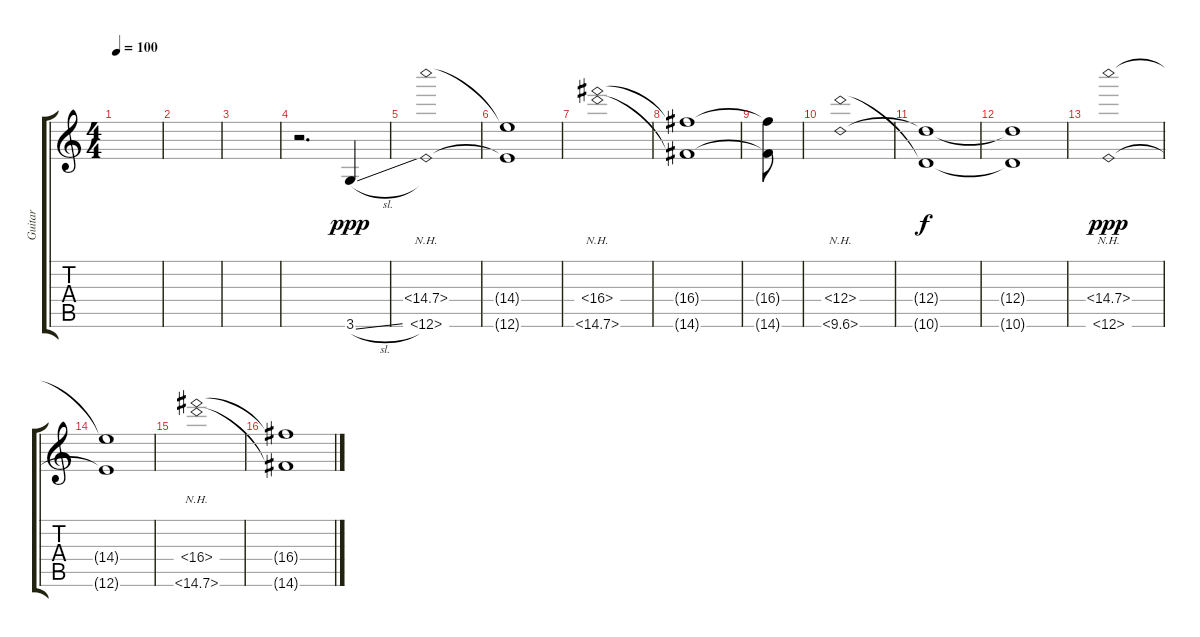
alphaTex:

\track ("Guitar" "Guitar") {instrument overdrivenguitar}
\staff {score tabs}
\tuning (E4 B3 G3 D3 A2 E2) {hide}
\ts (4 4)
\tempo 100
\clef g2
\ks c
|
|
|
r.2{d} 3.6{sl}.4{dy ppp} |
(14.4{nh} 12.6{nh}).1 |
(14.4{t} 12.6{t}).1 |
(16.4{nh} 14.6{nh}).1 |
(16.4{t} 14.6{t}).1 |
(16.4{t} 14.6{t}).8 |
(12.4{nh} 10.6{nh}).1 |
(12.4{t} 10.6{t}).1{dy f} |
(12.4{t} 10.6{t}).1 |
(14.4{nh} 12.6{nh}).1{dy ppp} |
(14.4{t} 12.6{t}).1 |
(16.4{nh} 14.6{nh}).1 |
(16.4{t} 14.6{t}).1
